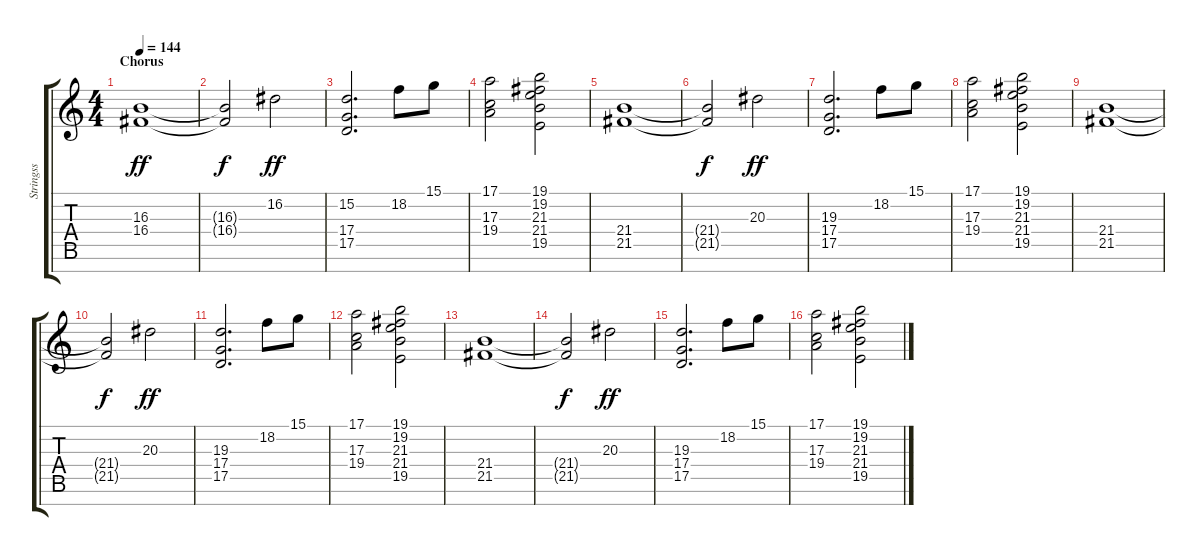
\track ("Stringss" "Stringss") {instrument synthstrings2}
\staff {score tabs}
\tuning (E4 B3 G3 D3 A2 E2 B1) {hide}
\ts (4 4)
\section ("" "Chorus")
\tempo 144
\clef g2
\ks c
(16.3 16.4).1{dy ff} |
(16.3{t} 16.4{t}).2{dy f} 16.2.2{dy ff} |
(15.2 17.4 17.5).2{d} 18.2.8 15.1.8 |
(17.1 17.3 19.4).2 (19.1 19.2 21.3 21.4 19.5).2 |
(21.4 21.5).1 |
(21.4{t} 21.5{t}).2{dy f} 20.3.2{dy ff} |
(19.3 17.4 17.5).2{d} 18.2.8 15.1.8 |
(17.1 17.3 19.4).2 (19.1 19.2 21.3 21.4 19.5).2 |
(21.4 21.5).1 |
(21.4{t} 21.5{t}).2{dy f} 20.3.2{dy ff} |
(19.3 17.4 17.5).2{d} 18.2.8 15.1.8 |
(17.1 17.3 19.4).2 (19.1 19.2 21.3 21.4 19.5).2 |
(21.4 21.5).1 |
(21.4{t} 21.5{t}).2{dy f} 20.3.2{dy ff} |
(19.3 17.4 17.5).2{d} 18.2.8 15.1.8 |
(17.1 17.3 19.4).2 (19.1 19.2 21.3 21.4 19.5).2
